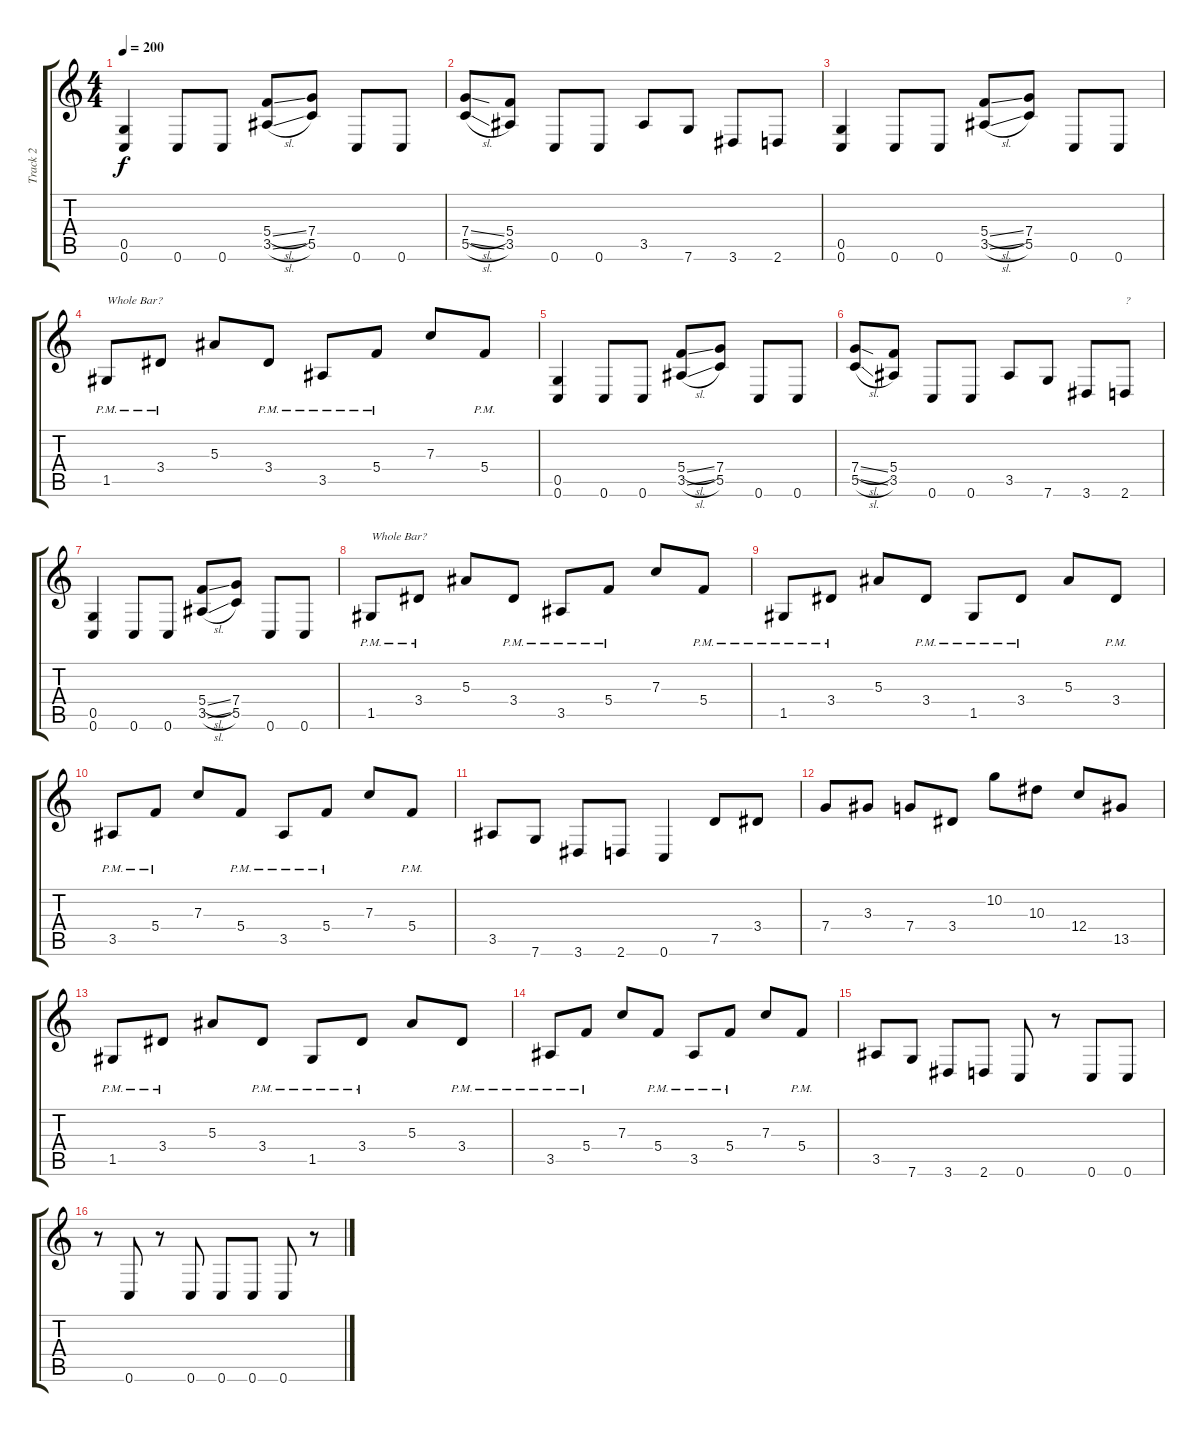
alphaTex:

\track ("Track 2" "Track 2") {instrument distortionguitar}
\staff {score tabs}
\tuning (D4 A3 F3 C3 G2 C2) {hide}
\ts (4 4)
\tempo 200
\clef g2
\ks c
(0.5 0.6).4{dy f} 0.6.8 0.6.8 (5.4{sl} 3.5{sl}).8 (7.4 5.5).8 0.6.8 0.6.8 |
(7.4{sl} 5.5{sl}).8 (5.4 3.5).8 0.6.8 0.6.8 3.5.8 7.6.8 3.6.8 2.6.8 |
(0.5 0.6).4 0.6.8 0.6.8 (5.4{sl} 3.5{sl}).8 (7.4 5.5).8 0.6.8 0.6.8 |
1.5{pm}.8{txt "Whole Bar?"} 3.4{pm}.8 5.3.8 3.4{pm}.8 3.5{pm}.8 5.4{pm}.8 7.3.8 5.4{pm}.8 |
(0.5 0.6).4 0.6.8 0.6.8 (5.4{sl} 3.5{sl}).8 (7.4 5.5).8 0.6.8 0.6.8 |
(7.4{sl} 5.5{sl}).8 (5.4 3.5).8 0.6.8 0.6.8 3.5.8 7.6.8 3.6.8 2.6.8{txt "?"} |
(0.5 0.6).4 0.6.8 0.6.8 (5.4{sl} 3.5{sl}).8 (7.4 5.5).8 0.6.8 0.6.8 |
1.5{pm}.8{txt "Whole Bar?"} 3.4{pm}.8 5.3.8 3.4{pm}.8 3.5{pm}.8 5.4{pm}.8 7.3.8 5.4{pm}.8 |
1.5{pm}.8 3.4{pm}.8 5.3.8 3.4{pm}.8 1.5{pm}.8 3.4{pm}.8 5.3.8 3.4{pm}.8 |
3.5{pm}.8 5.4{pm}.8 7.3.8 5.4{pm}.8 3.5{pm}.8 5.4{pm}.8 7.3.8 5.4{pm}.8 |
3.5.8 7.6.8 3.6.8 2.6.8 0.6.4 7.5.8 3.4.8 |
7.4.8 3.3.8 7.4.8 3.4.8 10.2.8 10.3.8 12.4.8 13.5.8 |
1.5{pm}.8 3.4{pm}.8 5.3.8 3.4{pm}.8 1.5{pm}.8 3.4{pm}.8 5.3.8 3.4{pm}.8 |
3.5{pm}.8 5.4{pm}.8 7.3.8 5.4{pm}.8 3.5{pm}.8 5.4{pm}.8 7.3.8 5.4{pm}.8 |
3.5.8 7.6.8 3.6.8 2.6.8 0.6.8 r.8 0.6.8 0.6.8 |
r.8 0.6.8 r.8 0.6.8 0.6.8 0.6.8 0.6.8 r.8
